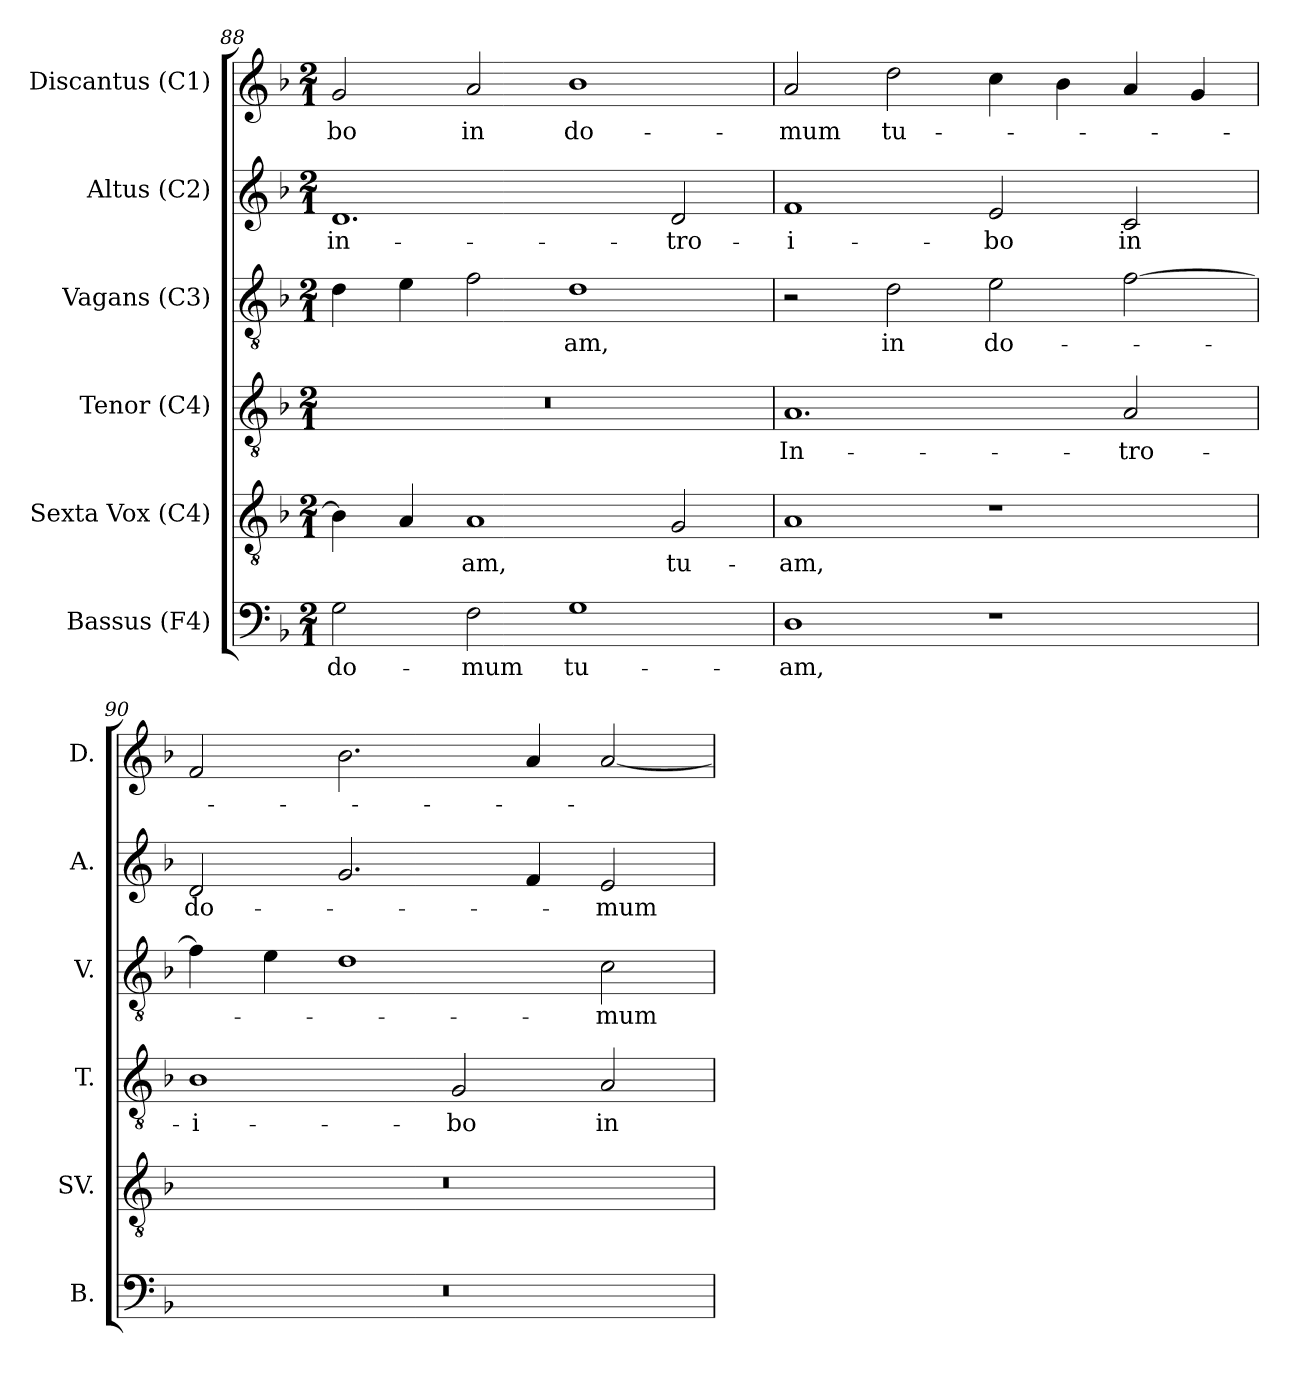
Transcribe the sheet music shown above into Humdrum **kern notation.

**kern	**text	**kern	**text	**kern	**text	**kern	**text	**kern	**text	**kern	**text
*part6	*part6	*part5	*part5	*part4	*part4	*part3	*part3	*part2	*part2	*part1	*part1
*staff6	*staff6	*staff5	*staff5	*staff4	*staff4	*staff3	*staff3	*staff2	*staff2	*staff1	*staff1
*I"Bassus (F4)	*	*I"Sexta Vox (C4)	*	*I"Tenor (C4)	*	*I"Vagans (C3)	*	*I"Altus (C2)	*	*I"Discantus (C1)	*
*I'B.	*	*I'SV.	*	*I'T.	*	*I'V.	*	*I'A.	*	*I'D.	*
*clefF4	*	*clefGv2	*	*clefGv2	*	*clefGv2	*	*clefG2	*	*clefG2	*
*	*	*	*	*	*	*ITrd7c12	*	*ITrd7c12	*	*	*
*k[b-]	*	*k[b-]	*	*k[b-]	*	*k[b-]	*	*k[b-]	*	*k[b-]	*
*F:	*	*F:	*	*F:	*	*F:	*	*F:	*	*F:	*
*M2/1	*	*M2/1	*	*M2/1	*	*M2/1	*	*M2/1	*	*M2/1	*
=88	=88	=88	=88	=88	=88	=88	=88	=88	=88	=88	=88
!	!LO:LY:b:color=#000000	!	!	!LO:N:vis=1	!	!	!	!	!	!	!
!	!	!	!	!	!	!	!	!	!LO:LY:b:color=#000000	!	!
!	!	!	!	!	!	!	!	!	!	!	!LO:LY:b:color=#000000
2Gi\	do-	4B-i\]	.	0r	.	4Di\	.	1.Di	in-	2gi/	-bo
.	.	4Ai/	.	.	.	4Ei\	.	.	.	.	.
!	!LO:LY:b:color=#000000	!	!	!	!	!	!	!	!	!	!
!	!	!	!LO:LY:b:color=#000000	!	!	!	!	!	!	!	!
!	!	!	!	!	!	!	!	!	!	!	!LO:LY:b:color=#000000
2Fi\	-mum	1Ai	-am,	.	.	2Fi\	.	.	.	2ai/	in
!	!LO:LY:b:color=#000000	!	!	!	!	!	!	!	!	!	!
!	!	!	!	!	!	!	!LO:LY:b:color=#000000	!	!	!	!
!	!	!	!	!	!	!	!	!	!	!	!LO:LY:b:color=#000000
1Gi	tu-	.	.	.	.	1Di	-am,	.	.	1b-i	do-
!	!	!	!LO:LY:b:color=#000000	!	!	!	!	!	!	!	!
!	!	!	!	!	!	!	!	!	!LO:LY:b:color=#000000	!	!
.	.	2Gi/	tu-	.	.	.	.	2Di/	-tro-	.	.
!!LO:LB:g=z
=89	=89	=89	=89	=89	=89	=89	=89	=89	=89	=89	=89
!	!LO:LY:b:color=#000000	!	!	!	!	!	!	!	!	!	!
!	!	!	!LO:LY:b:color=#000000	!	!	!	!	!	!	!	!
!	!	!	!	!	!LO:LY:b:color=#000000	!	!	!	!	!	!
!	!	!	!	!	!	!	!	!	!LO:LY:b:color=#000000	!	!
!	!	!	!	!	!	!	!	!	!	!	!LO:LY:b:color=#000000
1Di	-am,	1Ai	-am,	1.Ai	In-	2r	.	1Fi	-i-	2ai/	-mum
!	!	!	!	!	!	!	!LO:LY:b:color=#000000	!	!	!	!
!	!	!	!	!	!	!	!	!	!	!	!LO:LY:b:color=#000000
.	.	.	.	.	.	2Di\	in	.	.	2ddi\	tu-
!	!	!	!	!	!	!	!LO:LY:b:color=#000000	!	!	!	!
!	!	!	!	!	!	!	!	!	!LO:LY:b:color=#000000	!	!
1r	.	1r	.	.	.	2Ei\	do-	2Ei/	-bo	4cci\	.
.	.	.	.	.	.	.	.	.	.	4b-i\	.
!	!	!	!	!	!LO:LY:b:color=#000000	!	!	!	!	!	!
!	!	!	!	!	!	!	!	!	!LO:LY:b:color=#000000	!	!
.	.	.	.	2Ai/	-tro-	[2Fi\	.	2Ci/	in	4ai/	.
.	.	.	.	.	.	.	.	.	.	4gi/	.
=90	=90	=90	=90	=90	=90	=90	=90	=90	=90	=90	=90
!LO:N:vis=1	!	!LO:N:vis=1	!	!	!	!	!	!	!	!	!
!	!	!	!	!	!LO:LY:b:color=#000000	!	!	!	!	!	!
!	!	!	!	!	!	!	!	!	!LO:LY:b:color=#000000	!	!
0r	.	0r	.	1B-i	-i-	4Fi\]	.	2Di/	do-	2fi/	.
.	.	.	.	.	.	4Ei\	.	.	.	.	.
.	.	.	.	.	.	1Di	.	2.Gi/	.	2.b-i\	.
!	!	!	!	!	!LO:LY:b:color=#000000	!	!	!	!	!	!
.	.	.	.	2Gi/	-bo	.	.	.	.	.	.
.	.	.	.	.	.	.	.	4Fi/	.	4ai/	.
!	!	!	!	!	!LO:LY:b:color=#000000	!	!	!	!	!	!
!	!	!	!	!	!	!	!LO:LY:b:color=#000000	!	!	!	!
!	!	!	!	!	!	!	!	!	!LO:LY:b:color=#000000	!	!
.	.	.	.	2Ai/	in	2Ci\	-mum	2Ei/	-mum	[2ai/	.
=	=	=	=	=	=	=	=	=	=	=	=
*-	*-	*-	*-	*-	*-	*-	*-	*-	*-	*-	*-
